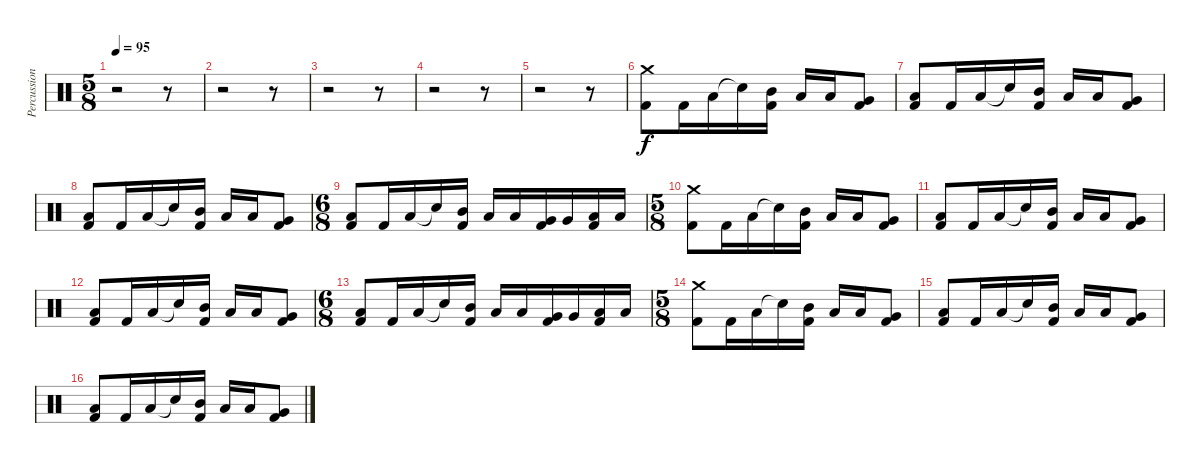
\track ("Percussion" "Percussion") {instrument percussion}
\staff {score}
\articulation defaults
\ts (5 8)
\tempo 95
\clef neutral
\ks c
r.2{dy f} r.8 |
r.2 r.8 |
r.2 r.8 |
r.2 r.8 |
r.2 r.8 |
("Crash medium (hit)" "Kick (hit) 2").8 "Kick (hit) 2".16 "Low Floor Tom (hit)".16 "Snare (hit)"{t}.16 ("Mid Tom (hit)" "Kick (hit) 2").16 "Low Tom (hit)".16 "Low Tom (hit)".16 ("Very Low Tom (hit)" "Kick (hit) 2").8 |
("Low Floor Tom (hit)" "Kick (hit) 2").8 "Kick (hit) 2".16 "Low Floor Tom (hit)".16 "Snare (hit)"{t}.16 ("Mid Tom (hit)" "Kick (hit) 2").16 "Low Tom (hit)".16 "Low Tom (hit)".16 ("Very Low Tom (hit)" "Kick (hit) 2").8 |
("Low Floor Tom (hit)" "Kick (hit) 2").8 "Kick (hit) 2".16 "Low Floor Tom (hit)".16 "Snare (hit)"{t}.16 ("Mid Tom (hit)" "Kick (hit) 2").16 "Low Tom (hit)".16 "Low Tom (hit)".16 ("Very Low Tom (hit)" "Kick (hit) 2").8 |
\ts (6 8)
("Low Floor Tom (hit)" "Kick (hit) 2").8 "Kick (hit) 2".16 "Low Floor Tom (hit)".16 "Snare (hit)"{t}.16 ("Mid Tom (hit)" "Kick (hit) 2").16 "Low Tom (hit)".16 "Low Tom (hit)".16 ("Very Low Tom (hit)" "Kick (hit) 2").16 "Very Low Tom (hit)".16 ("Low Tom (hit)" "Kick (hit) 2").16 "Low Floor Tom (hit)".16 |
\ts (5 8)
("Crash medium (hit)" "Kick (hit) 2").8 "Kick (hit) 2".16 "Low Floor Tom (hit)".16 "Snare (hit)"{t}.16 ("Mid Tom (hit)" "Kick (hit) 2").16 "Low Tom (hit)".16 "Low Tom (hit)".16 ("Very Low Tom (hit)" "Kick (hit) 2").8 |
("Low Floor Tom (hit)" "Kick (hit) 2").8 "Kick (hit) 2".16 "Low Floor Tom (hit)".16 "Snare (hit)"{t}.16 ("Mid Tom (hit)" "Kick (hit) 2").16 "Low Tom (hit)".16 "Low Tom (hit)".16 ("Very Low Tom (hit)" "Kick (hit) 2").8 |
("Low Floor Tom (hit)" "Kick (hit) 2").8 "Kick (hit) 2".16 "Low Floor Tom (hit)".16 "Snare (hit)"{t}.16 ("Mid Tom (hit)" "Kick (hit) 2").16 "Low Tom (hit)".16 "Low Tom (hit)".16 ("Very Low Tom (hit)" "Kick (hit) 2").8 |
\ts (6 8)
("Low Floor Tom (hit)" "Kick (hit) 2").8 "Kick (hit) 2".16 "Low Floor Tom (hit)".16 "Snare (hit)"{t}.16 ("Mid Tom (hit)" "Kick (hit) 2").16 "Low Tom (hit)".16 "Low Tom (hit)".16 ("Very Low Tom (hit)" "Kick (hit) 2").16 "Very Low Tom (hit)".16 ("Low Tom (hit)" "Kick (hit) 2").16 "Low Floor Tom (hit)".16 |
\ts (5 8)
("Crash medium (hit)" "Kick (hit) 2").8 "Kick (hit) 2".16 "Low Floor Tom (hit)".16 "Snare (hit)"{t}.16 ("Mid Tom (hit)" "Kick (hit) 2").16 "Low Tom (hit)".16 "Low Tom (hit)".16 ("Very Low Tom (hit)" "Kick (hit) 2").8 |
("Low Floor Tom (hit)" "Kick (hit) 2").8 "Kick (hit) 2".16 "Low Floor Tom (hit)".16 "Snare (hit)"{t}.16 ("Mid Tom (hit)" "Kick (hit) 2").16 "Low Tom (hit)".16 "Low Tom (hit)".16 ("Very Low Tom (hit)" "Kick (hit) 2").8 |
("Low Floor Tom (hit)" "Kick (hit) 2").8 "Kick (hit) 2".16 "Low Floor Tom (hit)".16 "Snare (hit)"{t}.16 ("Mid Tom (hit)" "Kick (hit) 2").16 "Low Tom (hit)".16 "Low Tom (hit)".16 ("Very Low Tom (hit)" "Kick (hit) 2").8
